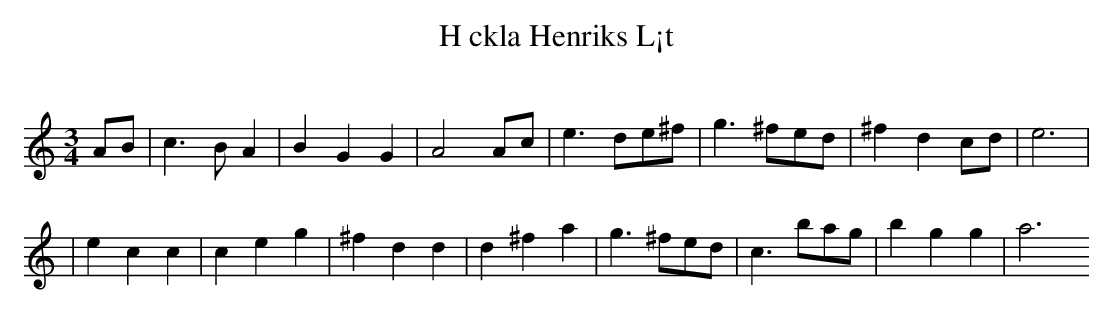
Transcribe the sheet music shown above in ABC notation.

X:1
T:H ckla Henriks L¡t
O:
M:3/4
L:1/8
K:Am
AB|c3 BA2|B2G2G2|A4Ac|e3de^f|g3^fed|^f2d2cd|e6|
|e2c2c2|c2e2g2|^f2d2d2|d2^f2a2|g3^fed|c3bag|b2g2g2|a6
